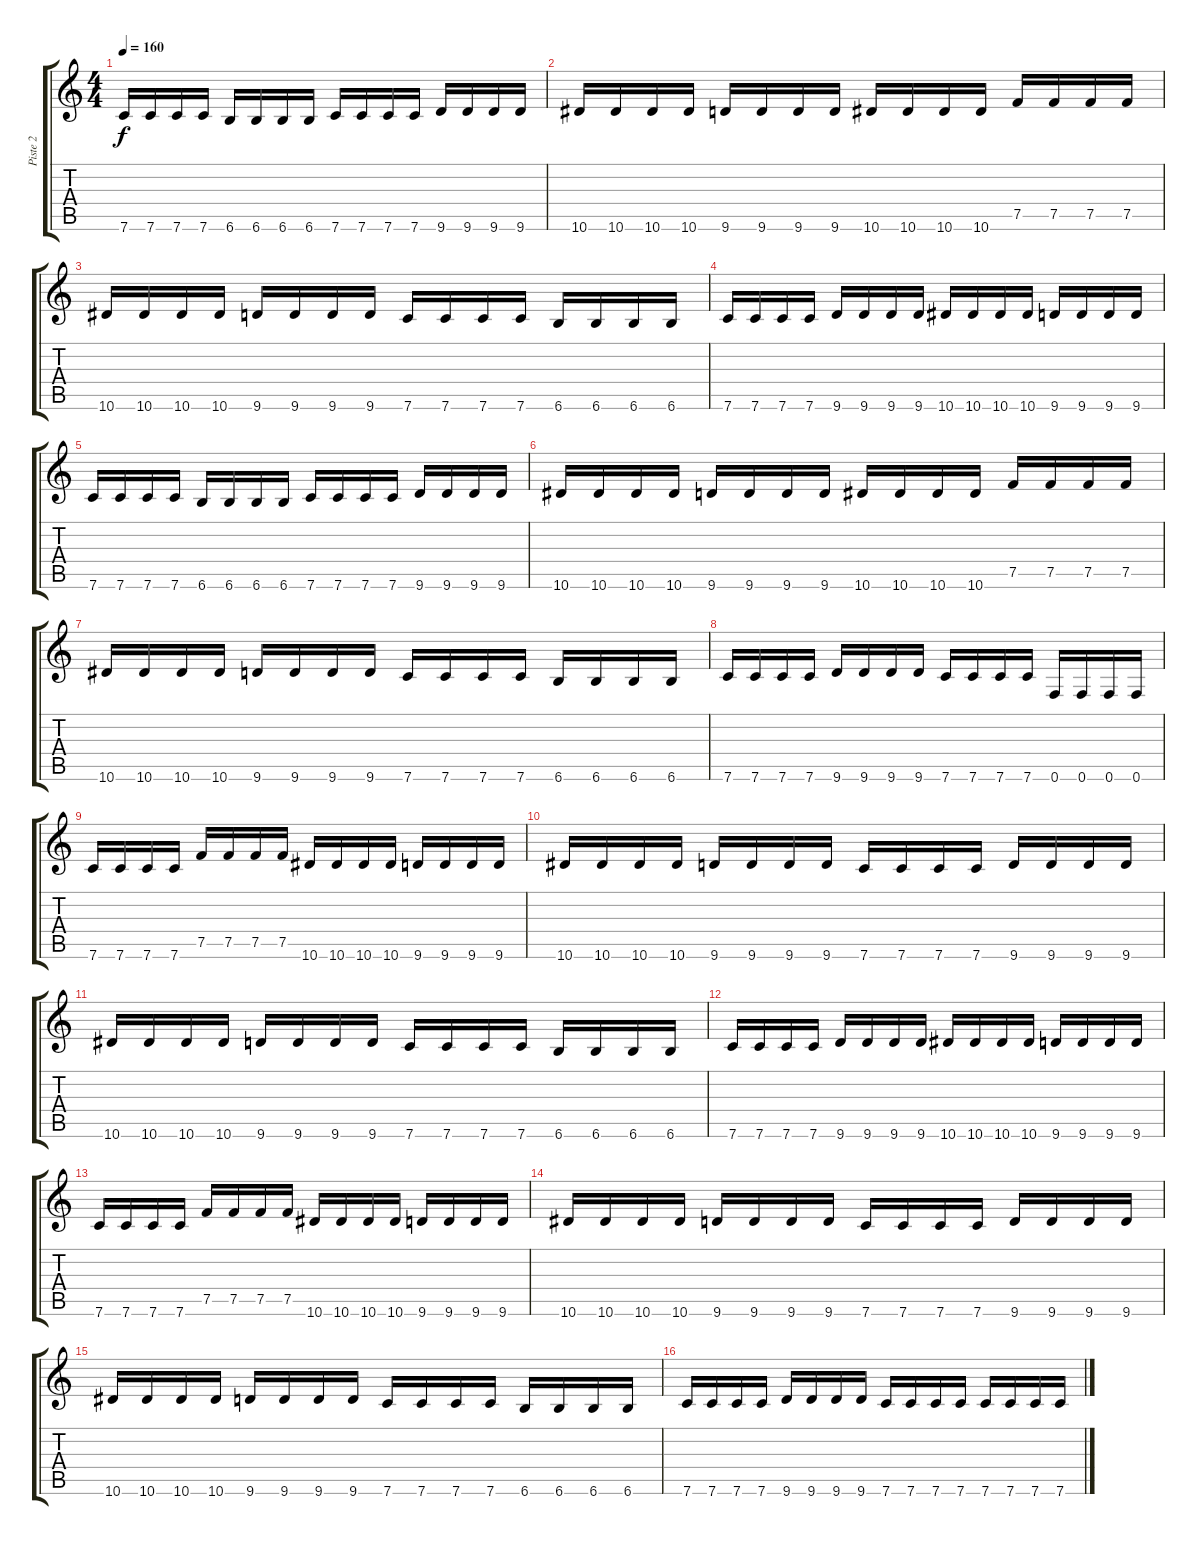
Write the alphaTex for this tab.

\track ("Piste 2" "Piste 2") {instrument electricguitarclean}
\staff {score tabs}
\tuning (F4 C4 Ab3 Eb3 Bb2 F2) {hide}
\ts (4 4)
\tempo 160
\clef g2
\ks c
7.6.16{dy f} 7.6.16 7.6.16 7.6.16 6.6.16 6.6.16 6.6.16 6.6.16 7.6.16 7.6.16 7.6.16 7.6.16 9.6.16 9.6.16 9.6.16 9.6.16 |
10.6.16 10.6.16 10.6.16 10.6.16 9.6.16 9.6.16 9.6.16 9.6.16 10.6.16 10.6.16 10.6.16 10.6.16 7.5.16 7.5.16 7.5.16 7.5.16 |
10.6.16 10.6.16 10.6.16 10.6.16 9.6.16 9.6.16 9.6.16 9.6.16 7.6.16 7.6.16 7.6.16 7.6.16 6.6.16 6.6.16 6.6.16 6.6.16 |
7.6.16 7.6.16 7.6.16 7.6.16 9.6.16 9.6.16 9.6.16 9.6.16 10.6.16 10.6.16 10.6.16 10.6.16 9.6.16 9.6.16 9.6.16 9.6.16 |
7.6.16 7.6.16 7.6.16 7.6.16 6.6.16 6.6.16 6.6.16 6.6.16 7.6.16 7.6.16 7.6.16 7.6.16 9.6.16 9.6.16 9.6.16 9.6.16 |
10.6.16 10.6.16 10.6.16 10.6.16 9.6.16 9.6.16 9.6.16 9.6.16 10.6.16 10.6.16 10.6.16 10.6.16 7.5.16 7.5.16 7.5.16 7.5.16 |
10.6.16 10.6.16 10.6.16 10.6.16 9.6.16 9.6.16 9.6.16 9.6.16 7.6.16 7.6.16 7.6.16 7.6.16 6.6.16 6.6.16 6.6.16 6.6.16 |
7.6.16 7.6.16 7.6.16 7.6.16 9.6.16 9.6.16 9.6.16 9.6.16 7.6.16 7.6.16 7.6.16 7.6.16 0.6.16 0.6.16 0.6.16 0.6.16 |
7.6.16 7.6.16 7.6.16 7.6.16 7.5.16 7.5.16 7.5.16 7.5.16 10.6.16 10.6.16 10.6.16 10.6.16 9.6.16 9.6.16 9.6.16 9.6.16 |
10.6.16 10.6.16 10.6.16 10.6.16 9.6.16 9.6.16 9.6.16 9.6.16 7.6.16 7.6.16 7.6.16 7.6.16 9.6.16 9.6.16 9.6.16 9.6.16 |
10.6.16 10.6.16 10.6.16 10.6.16 9.6.16 9.6.16 9.6.16 9.6.16 7.6.16 7.6.16 7.6.16 7.6.16 6.6.16 6.6.16 6.6.16 6.6.16 |
7.6.16 7.6.16 7.6.16 7.6.16 9.6.16 9.6.16 9.6.16 9.6.16 10.6.16 10.6.16 10.6.16 10.6.16 9.6.16 9.6.16 9.6.16 9.6.16 |
7.6.16 7.6.16 7.6.16 7.6.16 7.5.16 7.5.16 7.5.16 7.5.16 10.6.16 10.6.16 10.6.16 10.6.16 9.6.16 9.6.16 9.6.16 9.6.16 |
10.6.16 10.6.16 10.6.16 10.6.16 9.6.16 9.6.16 9.6.16 9.6.16 7.6.16 7.6.16 7.6.16 7.6.16 9.6.16 9.6.16 9.6.16 9.6.16 |
10.6.16 10.6.16 10.6.16 10.6.16 9.6.16 9.6.16 9.6.16 9.6.16 7.6.16 7.6.16 7.6.16 7.6.16 6.6.16 6.6.16 6.6.16 6.6.16 |
7.6.16 7.6.16 7.6.16 7.6.16 9.6.16 9.6.16 9.6.16 9.6.16 7.6.16 7.6.16 7.6.16 7.6.16 7.6.16 7.6.16 7.6.16 7.6.16
